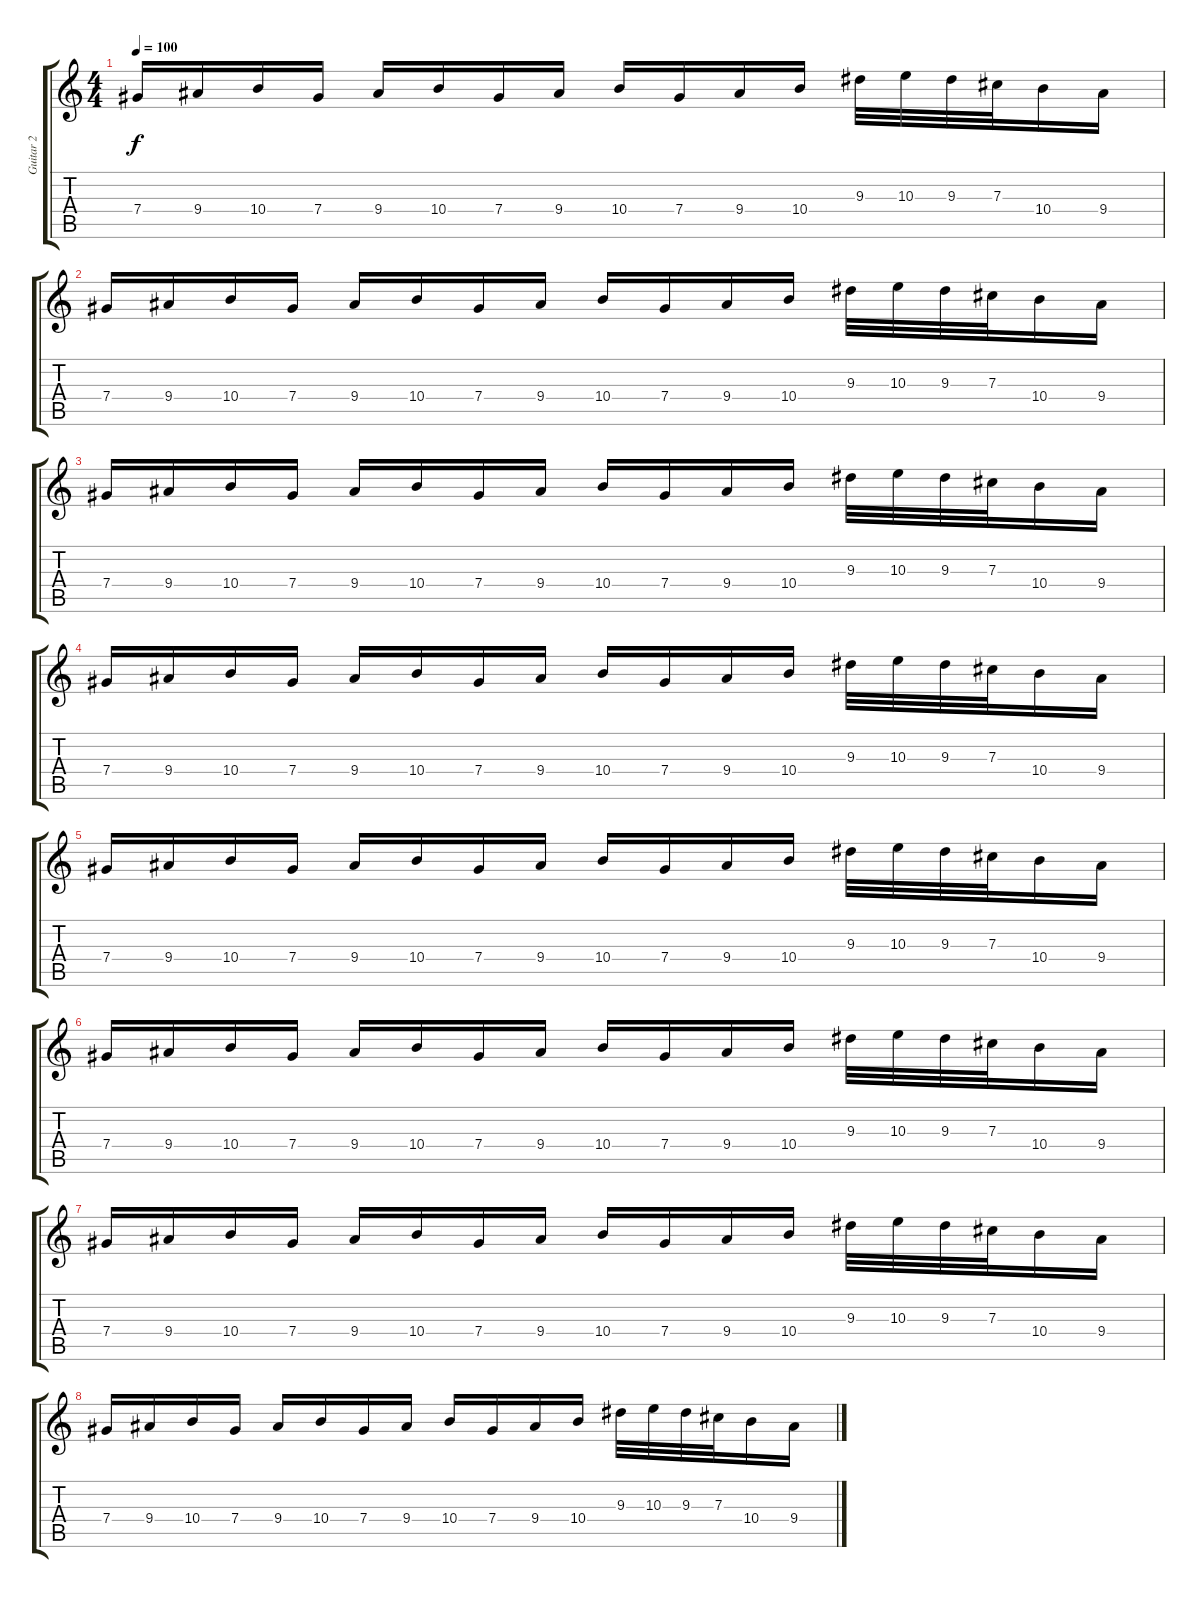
\track ("Guitar 2" "Guitar 2") {instrument distortionguitar}
\staff {score tabs}
\tuning (Eb4 Bb3 Gb3 Db3 Ab2 Eb2) {hide}
\ts (4 4)
\tempo 100
\clef g2
\ks c
7.4.16{dy f} 9.4.16 10.4.16 7.4.16 9.4.16 10.4.16 7.4.16 9.4.16 10.4.16 7.4.16 9.4.16 10.4.16 9.3.32 10.3.32 9.3.32 7.3.32 10.4.16 9.4.16 |
7.4.16 9.4.16 10.4.16 7.4.16 9.4.16 10.4.16 7.4.16 9.4.16 10.4.16 7.4.16 9.4.16 10.4.16 9.3.32 10.3.32 9.3.32 7.3.32 10.4.16 9.4.16 |
7.4.16 9.4.16 10.4.16 7.4.16 9.4.16 10.4.16 7.4.16 9.4.16 10.4.16 7.4.16 9.4.16 10.4.16 9.3.32 10.3.32 9.3.32 7.3.32 10.4.16 9.4.16 |
7.4.16 9.4.16 10.4.16 7.4.16 9.4.16 10.4.16 7.4.16 9.4.16 10.4.16 7.4.16 9.4.16 10.4.16 9.3.32 10.3.32 9.3.32 7.3.32 10.4.16 9.4.16 |
7.4.16 9.4.16 10.4.16 7.4.16 9.4.16 10.4.16 7.4.16 9.4.16 10.4.16 7.4.16 9.4.16 10.4.16 9.3.32 10.3.32 9.3.32 7.3.32 10.4.16 9.4.16 |
7.4.16 9.4.16 10.4.16 7.4.16 9.4.16 10.4.16 7.4.16 9.4.16 10.4.16 7.4.16 9.4.16 10.4.16 9.3.32 10.3.32 9.3.32 7.3.32 10.4.16 9.4.16 |
7.4.16 9.4.16 10.4.16 7.4.16 9.4.16 10.4.16 7.4.16 9.4.16 10.4.16 7.4.16 9.4.16 10.4.16 9.3.32 10.3.32 9.3.32 7.3.32 10.4.16 9.4.16 |
7.4.16 9.4.16 10.4.16 7.4.16 9.4.16 10.4.16 7.4.16 9.4.16 10.4.16 7.4.16 9.4.16 10.4.16 9.3.32 10.3.32 9.3.32 7.3.32 10.4.16 9.4.16
